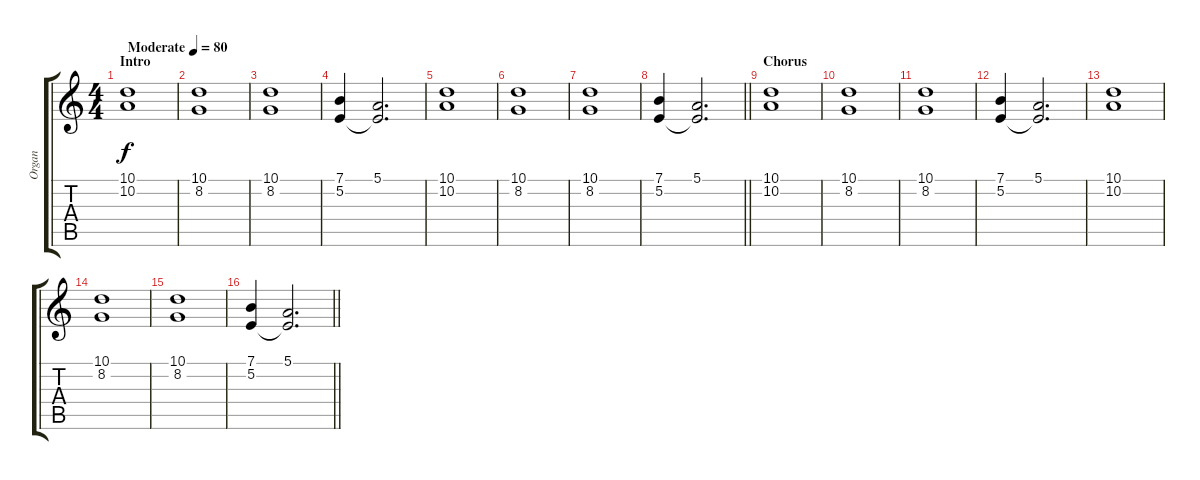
\track ("Organ" "Organ") {instrument drawbarorgan}
\staff {score tabs}
\tuning (E4 B3 G3 D3 A2 E2) {hide}
\ts (4 4)
\section ("" "Intro")
\tempo (80 "Moderate")
\clef g2
\ks c
(10.1 10.2).1{dy f instrument drawbarorgan} |
(10.1 8.2).1 |
(10.1 8.2).1 |
(7.1 5.2).4 (5.1 5.2{t}).2{d} |
(10.1 10.2).1 |
(10.1 8.2).1 |
(10.1 8.2).1 |
\barLineRight lightlight
(7.1 5.2).4 (5.1 5.2{t}).2{d} |
\section ("" "Chorus")
(10.1 10.2).1 |
(10.1 8.2).1 |
(10.1 8.2).1 |
(7.1 5.2).4 (5.1 5.2{t}).2{d} |
(10.1 10.2).1 |
(10.1 8.2).1 |
(10.1 8.2).1 |
\barLineRight lightlight
(7.1 5.2).4 (5.1 5.2{t}).2{d}
